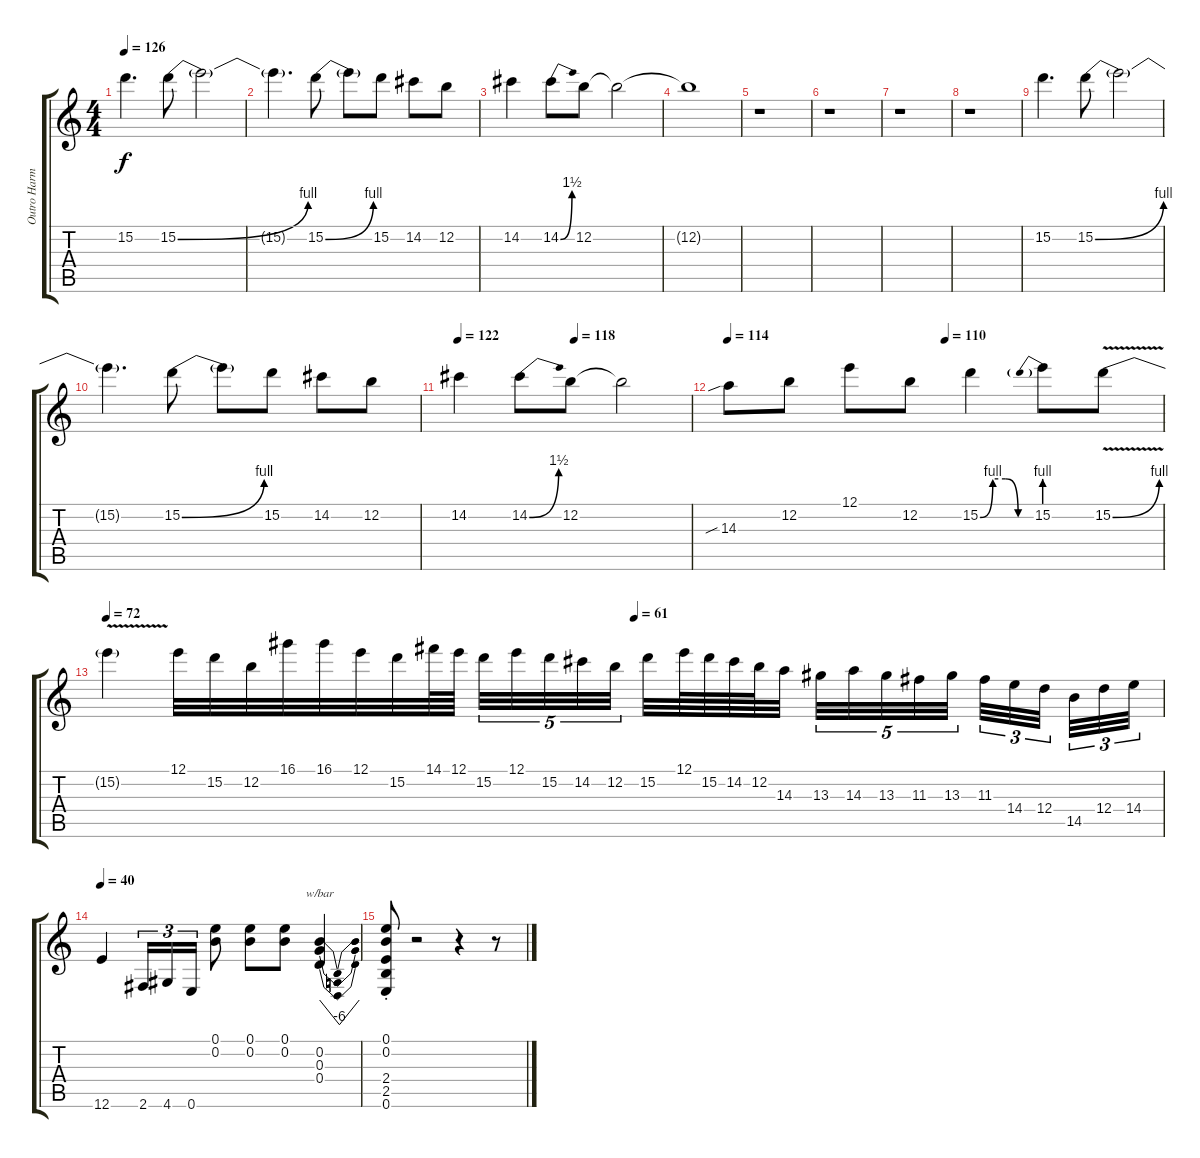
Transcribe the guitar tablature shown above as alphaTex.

\track ("Outro Harmony" "Outro Harm") {instrument overdrivenguitar}
\staff {score tabs}
\tuning (E4 B3 G3 D3 A2 E2) {hide}
\ts (4 4)
\tempo 126
\clef g2
\ks c
15.2.4{d dy f volume 15} 15.2{be (bend 0 0 60 4)}.8 15.2{t}.2 |
15.2{t}.4{d} 15.2{be (bend 0 0 60 4)}.8 15.2{t}.8 15.2.8 14.2.8 12.2.8 |
14.2.4 14.2{be (bend 0 0 60 6)}.8 12.2.8 12.2{t}.2 |
12.2{t}.1 |
r.1 |
r.1 |
r.1 |
r.1 |
15.2.4{d volume 15} 15.2{be (bend 0 0 60 4)}.8 15.2{t}.2 |
15.2{t}.4{d} 15.2{be (bend 0 0 60 4)}.8 15.2{t}.8 15.2.8 14.2.8 12.2.8 |
\tempo 122
\tempo (118 0.5)
14.2.4 14.2{be (bend 0 0 60 6)}.8 12.2.8 12.2{t}.2 |
\tempo 114
\tempo (110 0.5)
14.3{sib}.8 12.2.8 12.1.8 12.2.8 15.2{be (custom 0 0 15 4 30 4 45 0 60 0)}.4 15.2{be (prebend 0 4 60 4)}.8 15.2{be (bend 0 0 60 4) v}.8 |
\tempo 72
\tempo (61 0.5)
15.2{t}.4 12.1.32 15.2.32 12.2.32 16.1.32 16.1.32 12.1.32 15.2.32 14.1.64 12.1.64 15.2.32{tu (5 4)} 12.1.32{tu (5 4)} 15.2.32{tu (5 4)} 14.2.32{tu (5 4)} 12.2.32{tu (5 4)} 15.2.32 12.1.64 15.2.64 14.2.64 12.2.64 14.3.32 13.3.32{tu (5 4)} 14.3.32{tu (5 4)} 13.3.32{tu (5 4)} 11.3.32{tu (5 4)} 13.3.32{tu (5 4)} 11.3.32{tu (3 2)} 14.4.32{tu (3 2)} 12.4.32{tu (3 2)} 14.5.32{tu (3 2)} 12.4.32{tu (3 2)} 14.4.32{tu (3 2)} |
\tempo 60
\tempo 40
12.6.4 2.6.16{tu (3 2)} 4.6.16{tu (3 2)} 0.6.16{tu (3 2)} (0.1 0.2).8 (0.1 0.2).8 (0.1 0.2).8 (0.2 0.3 0.4).4{tbe (dip default 0 0 30 -24 60 0)} |
(0.1{st} 0.2{st} 2.4{st} 2.5{st} 0.6{st}).8 r.2 r.4 r.8
